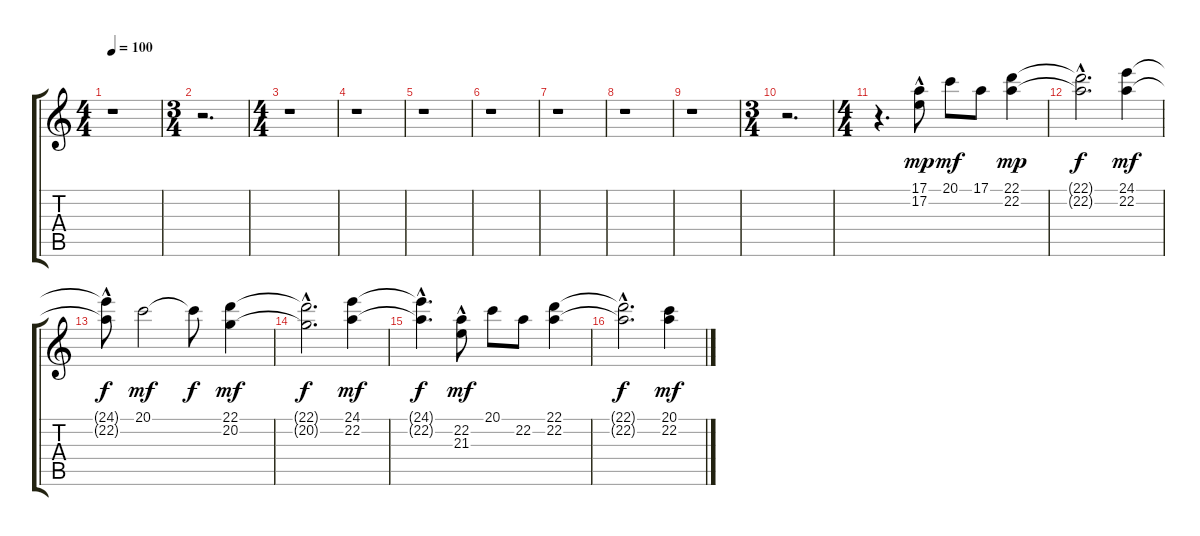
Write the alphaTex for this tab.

\track "" {instrument rockorgan}
\staff {score tabs}
\tuning (E4 B3 G3 D3 A2 E2) {hide}
\ts (4 4)
\tempo 100
\clef g2
\ks c
r.1{dy mf} |
\ts (3 4)
r.2{d} |
\ts (4 4)
r.1 |
r.1 |
r.1 |
r.1 |
r.1 |
r.1 |
r.1 |
\ts (3 4)
r.2{d} |
\ts (4 4)
r.4{d} (17.1 17.2{hac}).8{dy mp volume 7} 20.1.8{dy mf} 17.1.8 (22.1 22.2).4{dy mp} |
(22.1{hac t} 22.2{hac t}).2{d dy f} (24.1 22.2).4{dy mf} |
(24.1{t} 22.2{hac t}).8{dy f} 20.1.2{dy mf} 20.1{t}.8{dy f} (22.1 20.2).4{dy mf} |
(22.1{hac t} 20.2{hac t}).2{d dy f} (24.1 22.2).4{dy mf} |
(24.1{hac t} 22.2{hac t}).4{d dy f} (22.2 21.3{hac}).8{dy mf} 20.1.8 22.2.8 (22.1 22.2).4 |
(22.1{hac t} 22.2{hac t}).2{d dy f} (20.1 22.2).4{dy mf}
